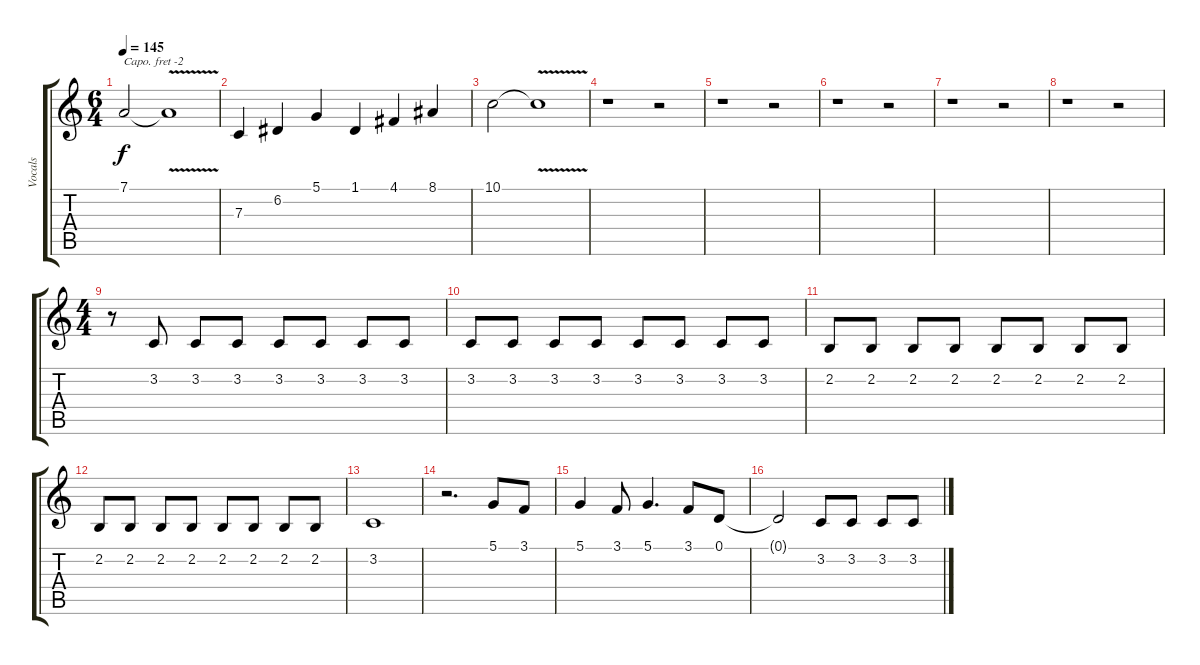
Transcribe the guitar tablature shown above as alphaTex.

\track ("Vocals" "Vocals") {instrument trumpet}
\staff {score tabs}
\capo -2
\tuning (E4 B3 G3 D3 A2 D2) {hide}
\ts (6 4)
\tempo 145
\clef g2
\ks c
7.1.2{dy f} 7.1{v t}.1 |
7.3.4 6.2.4 5.1.4 1.1.4 4.1.4 8.1.4 |
10.1.2 10.1{v t}.1 |
r.1 r.2 |
r.1 r.2 |
r.1 r.2 |
r.1 r.2 |
r.1 r.2 |
\ts (4 4)
r.8 3.2.8 3.2.8 3.2.8 3.2.8 3.2.8 3.2.8 3.2.8 |
3.2.8 3.2.8 3.2.8 3.2.8 3.2.8 3.2.8 3.2.8 3.2.8 |
2.2.8 2.2.8 2.2.8 2.2.8 2.2.8 2.2.8 2.2.8 2.2.8 |
2.2.8 2.2.8 2.2.8 2.2.8 2.2.8 2.2.8 2.2.8 2.2.8 |
3.2.1 |
r.2{d} 5.1.8 3.1.8 |
5.1.4 3.1.8 5.1.4{d} 3.1.8 0.1.8 |
0.1{t}.2 3.2.8 3.2.8 3.2.8 3.2.8
